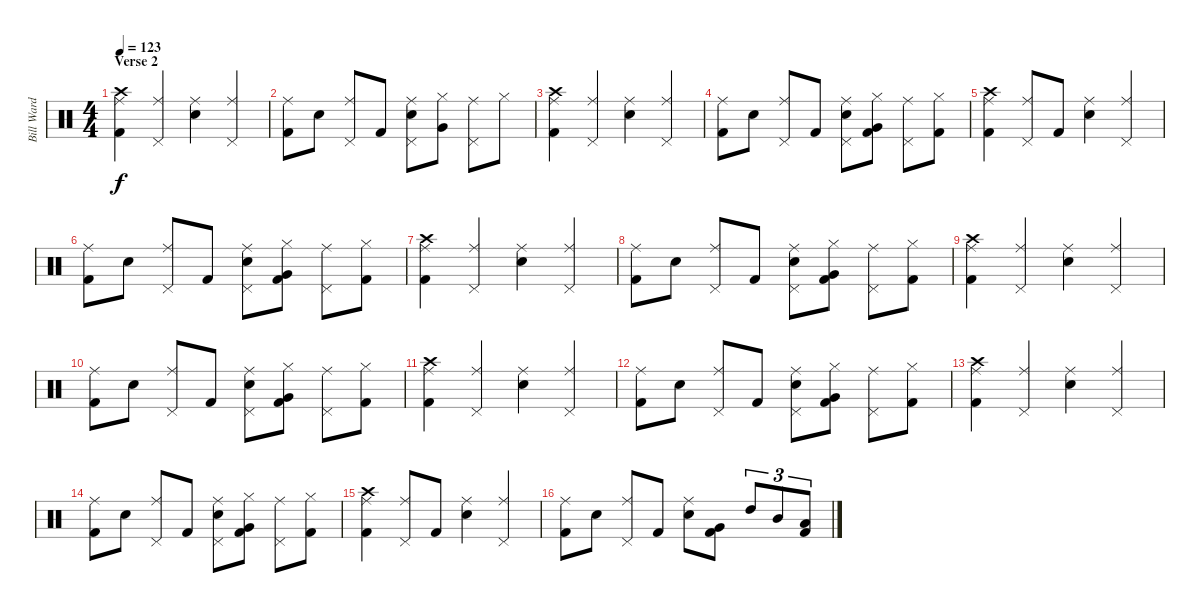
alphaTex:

\track ("Bill Ward" "Bill Ward") {instrument percussion}
\staff {score}
\articulation defaults
\ts (4 4)
\section ("" "Verse 2")
\tempo 123
\clef neutral
\ks c
("Crash high (hit)" "Ride (middle)" "Kick (hit) 2").4{dy f} ("Pedal Hi-Hat (hit)" "Ride (middle)").4 ("Ride (middle)" "Snare (hit) 2").4 ("Pedal Hi-Hat (hit)" "Ride (middle)").4 |
("Ride (middle)" "Kick (hit) 2").8 "Snare (hit) 2".8 ("Pedal Hi-Hat (hit)" "Ride (middle)").8 "Kick (hit) 2".8 ("Pedal Hi-Hat (hit)" "Ride (middle)" "Snare (hit) 2").8 ("Hi-Hat (closed)" "Very Low Tom (hit)").8 ("Pedal Hi-Hat (hit)" "Ride (middle)").8 "Hi-Hat (closed)".8 |
("Crash high (hit)" "Ride (middle)" "Kick (hit) 2").4 ("Pedal Hi-Hat (hit)" "Ride (middle)").4 ("Ride (middle)" "Snare (hit) 2").4 ("Pedal Hi-Hat (hit)" "Ride (middle)").4 |
("Ride (middle)" "Kick (hit) 2").8 "Snare (hit) 2".8 ("Pedal Hi-Hat (hit)" "Ride (middle)").8 "Kick (hit) 2".8 ("Pedal Hi-Hat (hit)" "Ride (middle)" "Snare (hit) 2").8 ("Hi-Hat (closed)" "Very Low Tom (hit)" "Kick (hit) 2").8 ("Pedal Hi-Hat (hit)" "Ride (middle)").8 ("Hi-Hat (closed)" "Kick (hit) 2").8 |
("Crash high (hit)" "Ride (middle)" "Kick (hit) 2").4 ("Pedal Hi-Hat (hit)" "Ride (middle)").8 "Kick (hit) 2".8 ("Ride (middle)" "Snare (hit) 2").4 ("Pedal Hi-Hat (hit)" "Ride (middle)").4 |
("Ride (middle)" "Kick (hit) 2").8 "Snare (hit) 2".8 ("Pedal Hi-Hat (hit)" "Ride (middle)").8 "Kick (hit) 2".8 ("Pedal Hi-Hat (hit)" "Ride (middle)" "Snare (hit) 2").8 ("Hi-Hat (closed)" "Very Low Tom (hit)" "Kick (hit) 2").8 ("Pedal Hi-Hat (hit)" "Ride (middle)").8 ("Hi-Hat (closed)" "Kick (hit) 2").8 |
("Crash high (hit)" "Ride (middle)" "Kick (hit) 2").4 ("Pedal Hi-Hat (hit)" "Ride (middle)").4 ("Ride (middle)" "Snare (hit) 2").4 ("Pedal Hi-Hat (hit)" "Ride (middle)").4 |
("Ride (middle)" "Kick (hit) 2").8 "Snare (hit) 2".8 ("Pedal Hi-Hat (hit)" "Ride (middle)").8 "Kick (hit) 2".8 ("Pedal Hi-Hat (hit)" "Ride (middle)" "Snare (hit) 2").8 ("Hi-Hat (closed)" "Very Low Tom (hit)" "Kick (hit) 2").8 ("Pedal Hi-Hat (hit)" "Ride (middle)").8 ("Hi-Hat (closed)" "Kick (hit) 2").8 |
("Crash high (hit)" "Ride (middle)" "Kick (hit) 2").4 ("Pedal Hi-Hat (hit)" "Ride (middle)").4 ("Ride (middle)" "Snare (hit) 2").4 ("Pedal Hi-Hat (hit)" "Ride (middle)").4 |
("Ride (middle)" "Kick (hit) 2").8 "Snare (hit) 2".8 ("Pedal Hi-Hat (hit)" "Ride (middle)").8 "Kick (hit) 2".8 ("Pedal Hi-Hat (hit)" "Ride (middle)" "Snare (hit) 2").8 ("Hi-Hat (closed)" "Very Low Tom (hit)" "Kick (hit) 2").8 ("Pedal Hi-Hat (hit)" "Ride (middle)").8 ("Hi-Hat (closed)" "Kick (hit) 2").8 |
("Crash high (hit)" "Ride (middle)" "Kick (hit) 2").4 ("Pedal Hi-Hat (hit)" "Ride (middle)").4 ("Ride (middle)" "Snare (hit) 2").4 ("Pedal Hi-Hat (hit)" "Ride (middle)").4 |
("Ride (middle)" "Kick (hit) 2").8 "Snare (hit) 2".8 ("Pedal Hi-Hat (hit)" "Ride (middle)").8 "Kick (hit) 2".8 ("Pedal Hi-Hat (hit)" "Ride (middle)" "Snare (hit) 2").8 ("Hi-Hat (closed)" "Very Low Tom (hit)" "Kick (hit) 2").8 ("Pedal Hi-Hat (hit)" "Ride (middle)").8 ("Hi-Hat (closed)" "Kick (hit) 2").8 |
("Crash high (hit)" "Ride (middle)" "Kick (hit) 2").4 ("Pedal Hi-Hat (hit)" "Ride (middle)").4 ("Ride (middle)" "Snare (hit) 2").4 ("Pedal Hi-Hat (hit)" "Ride (middle)").4 |
("Ride (middle)" "Kick (hit) 2").8 "Snare (hit) 2".8 ("Pedal Hi-Hat (hit)" "Ride (middle)").8 "Kick (hit) 2".8 ("Pedal Hi-Hat (hit)" "Ride (middle)" "Snare (hit) 2").8 ("Hi-Hat (closed)" "Very Low Tom (hit)" "Kick (hit) 2").8 ("Pedal Hi-Hat (hit)" "Ride (middle)").8 ("Hi-Hat (closed)" "Kick (hit) 2").8 |
("Crash high (hit)" "Ride (middle)" "Kick (hit) 2").4 ("Pedal Hi-Hat (hit)" "Ride (middle)").8 "Kick (hit) 2".8 ("Ride (middle)" "Snare (hit) 2").4 ("Pedal Hi-Hat (hit)" "Ride (middle)").4 |
("Ride (middle)" "Kick (hit) 2").8 "Snare (hit) 2".8 ("Pedal Hi-Hat (hit)" "Ride (middle)").8 "Kick (hit) 2".8 ("Ride (middle)" "Snare (hit) 2").8 ("Very Low Tom (hit)" "Kick (hit) 2").8 "High Tom (hit)".8{tu (3 2)} "Mid Tom (hit)".8{tu (3 2)} ("Low Tom (hit)" "Kick (hit) 2").8{tu (3 2)}
